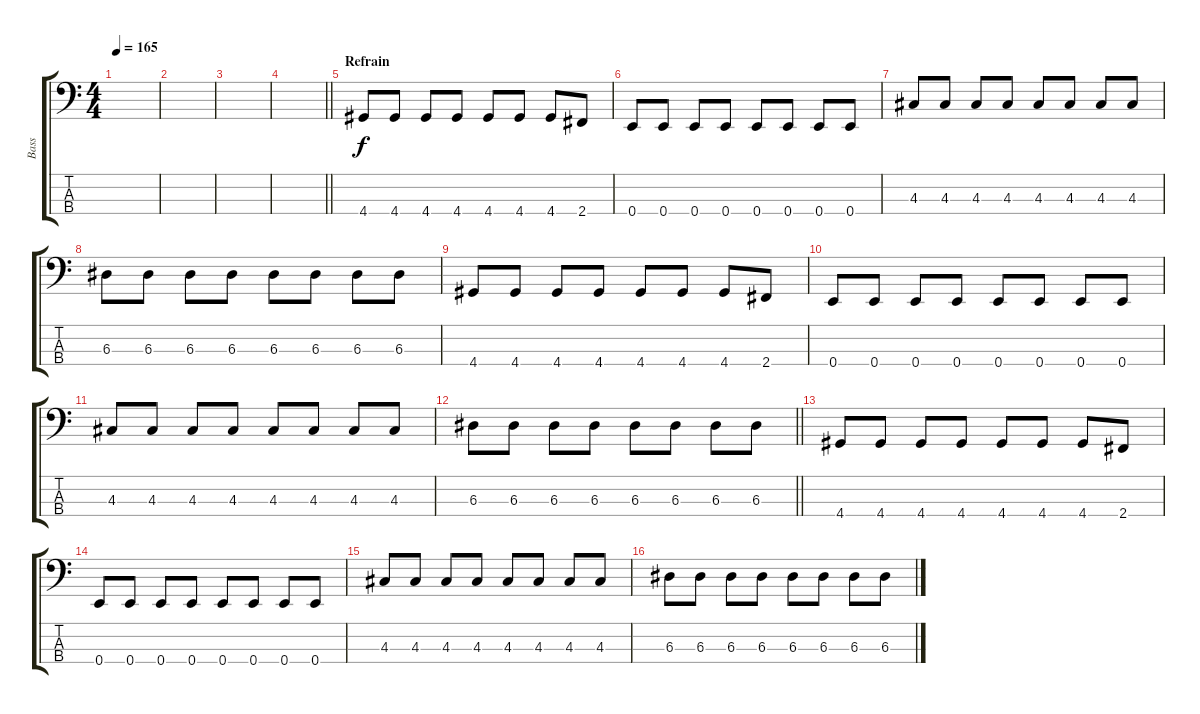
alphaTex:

\track ("Bass" "Bass") {instrument electricbassfinger}
\staff {score tabs}
\tuning (G2 D2 A1 E1) {hide}
\ts (4 4)
\tempo 165
\clef f4
\ks c
|
|
|
\barLineRight lightlight
|
\section ("" "Refrain")
4.4.8 4.4.8 4.4.8 4.4.8 4.4.8 4.4.8 4.4.8 2.4.8 |
0.4.8 0.4.8 0.4.8 0.4.8 0.4.8 0.4.8 0.4.8 0.4.8 |
4.3.8 4.3.8 4.3.8 4.3.8 4.3.8 4.3.8 4.3.8 4.3.8 |
6.3.8 6.3.8 6.3.8 6.3.8 6.3.8 6.3.8 6.3.8 6.3.8 |
4.4.8 4.4.8 4.4.8 4.4.8 4.4.8 4.4.8 4.4.8 2.4.8 |
0.4.8 0.4.8 0.4.8 0.4.8 0.4.8 0.4.8 0.4.8 0.4.8 |
4.3.8 4.3.8 4.3.8 4.3.8 4.3.8 4.3.8 4.3.8 4.3.8 |
\barLineRight lightlight
6.3.8 6.3.8 6.3.8 6.3.8 6.3.8 6.3.8 6.3.8 6.3.8 |
4.4.8 4.4.8 4.4.8 4.4.8 4.4.8 4.4.8 4.4.8 2.4.8 |
0.4.8 0.4.8 0.4.8 0.4.8 0.4.8 0.4.8 0.4.8 0.4.8 |
4.3.8 4.3.8 4.3.8 4.3.8 4.3.8 4.3.8 4.3.8 4.3.8 |
6.3.8 6.3.8 6.3.8 6.3.8 6.3.8 6.3.8 6.3.8 6.3.8
